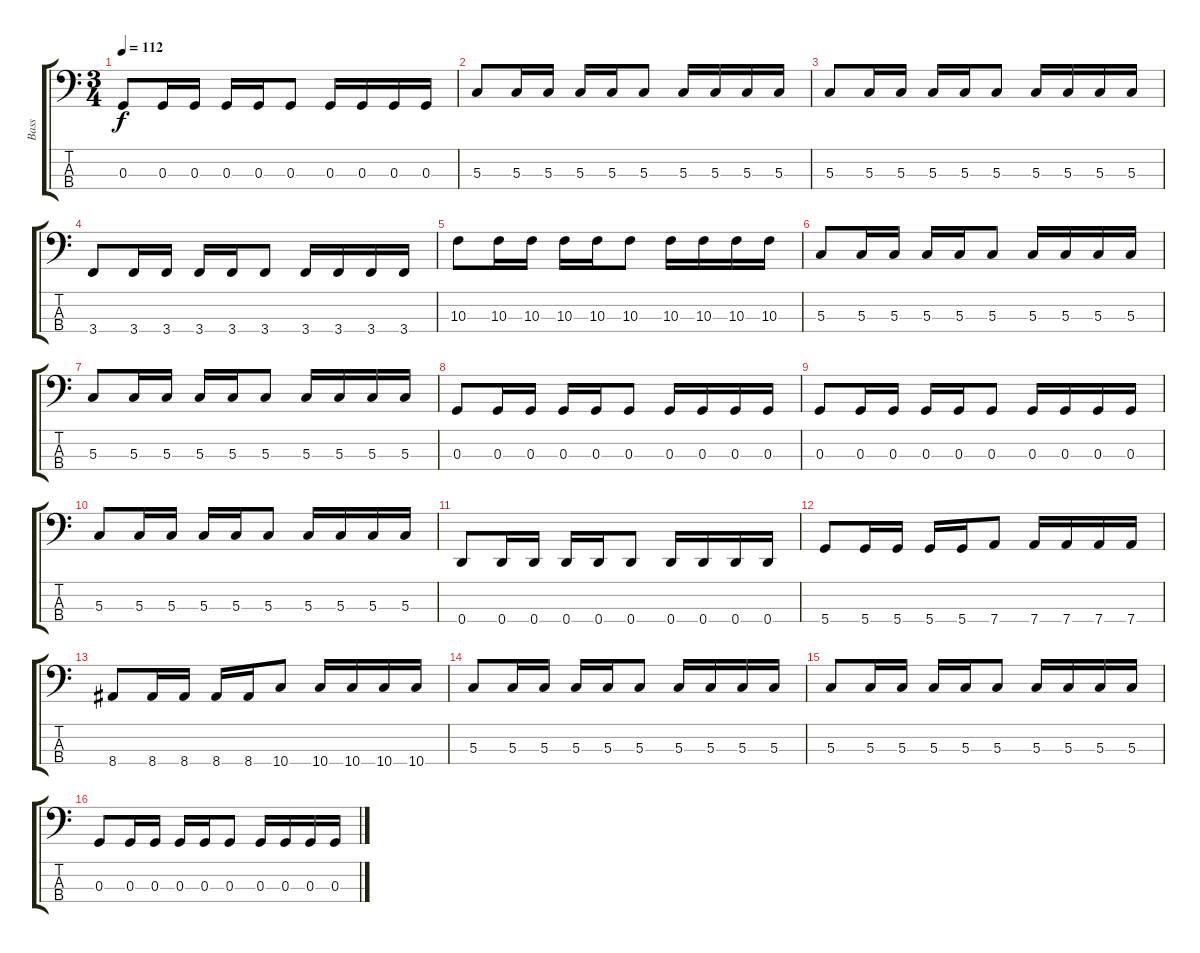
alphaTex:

\track ("Bass" "Bass") {instrument electricbassfinger}
\staff {score tabs}
\tuning (F2 C2 G1 D1) {hide}
\ts (3 4)
\tempo 112
\clef f4
\ks c
0.3.8{dy f} 0.3.16 0.3.16 0.3.16 0.3.16 0.3.8 0.3.16 0.3.16 0.3.16 0.3.16 |
5.3.8 5.3.16 5.3.16 5.3.16 5.3.16 5.3.8 5.3.16 5.3.16 5.3.16 5.3.16 |
5.3.8 5.3.16 5.3.16 5.3.16 5.3.16 5.3.8 5.3.16 5.3.16 5.3.16 5.3.16 |
3.4.8 3.4.16 3.4.16 3.4.16 3.4.16 3.4.8 3.4.16 3.4.16 3.4.16 3.4.16 |
10.3.8 10.3.16 10.3.16 10.3.16 10.3.16 10.3.8 10.3.16 10.3.16 10.3.16 10.3.16 |
5.3.8 5.3.16 5.3.16 5.3.16 5.3.16 5.3.8 5.3.16 5.3.16 5.3.16 5.3.16 |
5.3.8 5.3.16 5.3.16 5.3.16 5.3.16 5.3.8 5.3.16 5.3.16 5.3.16 5.3.16 |
0.3.8 0.3.16 0.3.16 0.3.16 0.3.16 0.3.8 0.3.16 0.3.16 0.3.16 0.3.16 |
0.3.8 0.3.16 0.3.16 0.3.16 0.3.16 0.3.8 0.3.16 0.3.16 0.3.16 0.3.16 |
5.3.8 5.3.16 5.3.16 5.3.16 5.3.16 5.3.8 5.3.16 5.3.16 5.3.16 5.3.16 |
0.4.8 0.4.16 0.4.16 0.4.16 0.4.16 0.4.8 0.4.16 0.4.16 0.4.16 0.4.16 |
5.4.8 5.4.16 5.4.16 5.4.16 5.4.16 7.4.8 7.4.16 7.4.16 7.4.16 7.4.16 |
8.4.8 8.4.16 8.4.16 8.4.16 8.4.16 10.4.8 10.4.16 10.4.16 10.4.16 10.4.16 |
5.3.8 5.3.16 5.3.16 5.3.16 5.3.16 5.3.8 5.3.16 5.3.16 5.3.16 5.3.16 |
5.3.8 5.3.16 5.3.16 5.3.16 5.3.16 5.3.8 5.3.16 5.3.16 5.3.16 5.3.16 |
0.3.8 0.3.16 0.3.16 0.3.16 0.3.16 0.3.8 0.3.16 0.3.16 0.3.16 0.3.16
